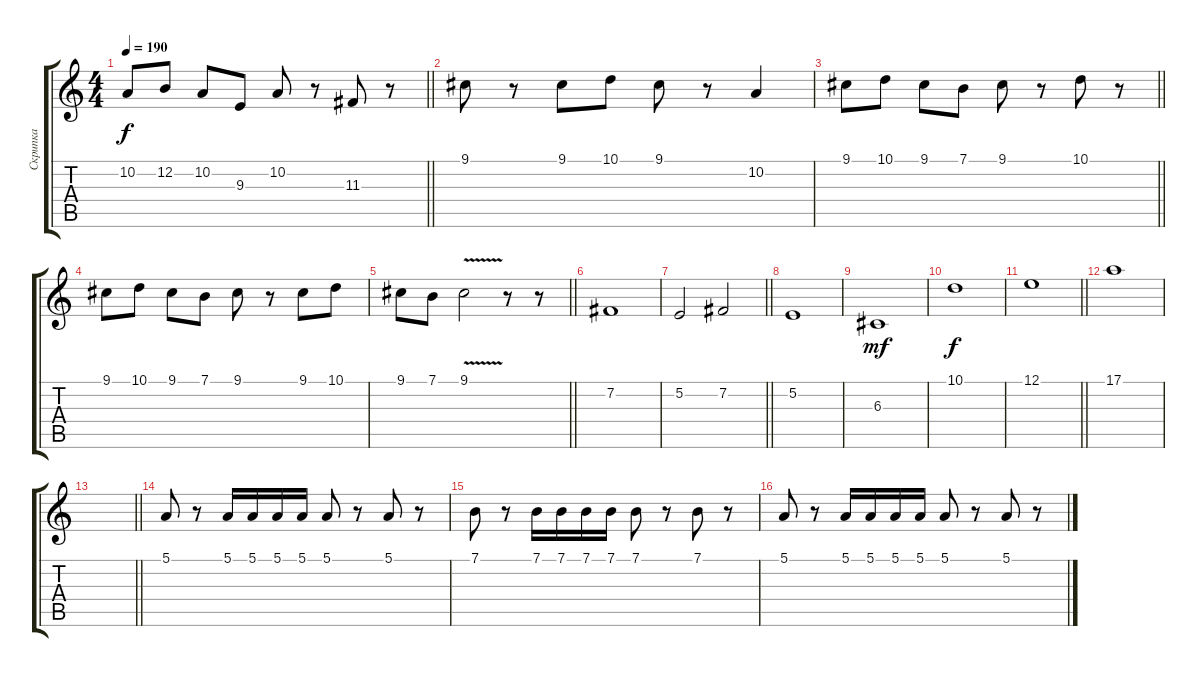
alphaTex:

\track ("Скрипка" "Скрипка") {instrument violin}
\staff {score tabs}
\tuning (E4 B3 G3 D3 A2 E2) {hide}
\ts (4 4)
\tempo 190
\clef g2
\barLineRight lightlight
\ks c
10.2.8{dy f} 12.2.8 10.2.8 9.3.8 10.2.8 r.8 11.3.8 r.8 |
9.1.8 r.8 9.1.8 10.1.8 9.1.8 r.8 10.2.4 |
\barLineRight lightlight
9.1.8 10.1.8 9.1.8 7.1.8 9.1.8 r.8 10.1.8 r.8 |
9.1.8 10.1.8 9.1.8 7.1.8 9.1.8 r.8 9.1.8 10.1.8 |
\barLineRight lightlight
9.1.8 7.1.8 9.1{v}.2 r.8 r.8 |
\section ("" " ")
7.2.1 |
\barLineRight lightlight
5.2.2 7.2.2 |
5.2.1 |
6.3.1{dy mf} |
10.1.1{dy f} |
\barLineRight lightlight
12.1.1 |
\section ("" " ")
17.1.1 |
\barLineRight lightlight
|
\section ("" " ")
5.1.8 r.8 5.1.16 5.1.16 5.1.16 5.1.16 5.1.8 r.8 5.1.8 r.8 |
7.1.8 r.8 7.1.16 7.1.16 7.1.16 7.1.16 7.1.8 r.8 7.1.8 r.8 |
5.1.8 r.8 5.1.16 5.1.16 5.1.16 5.1.16 5.1.8 r.8 5.1.8 r.8
